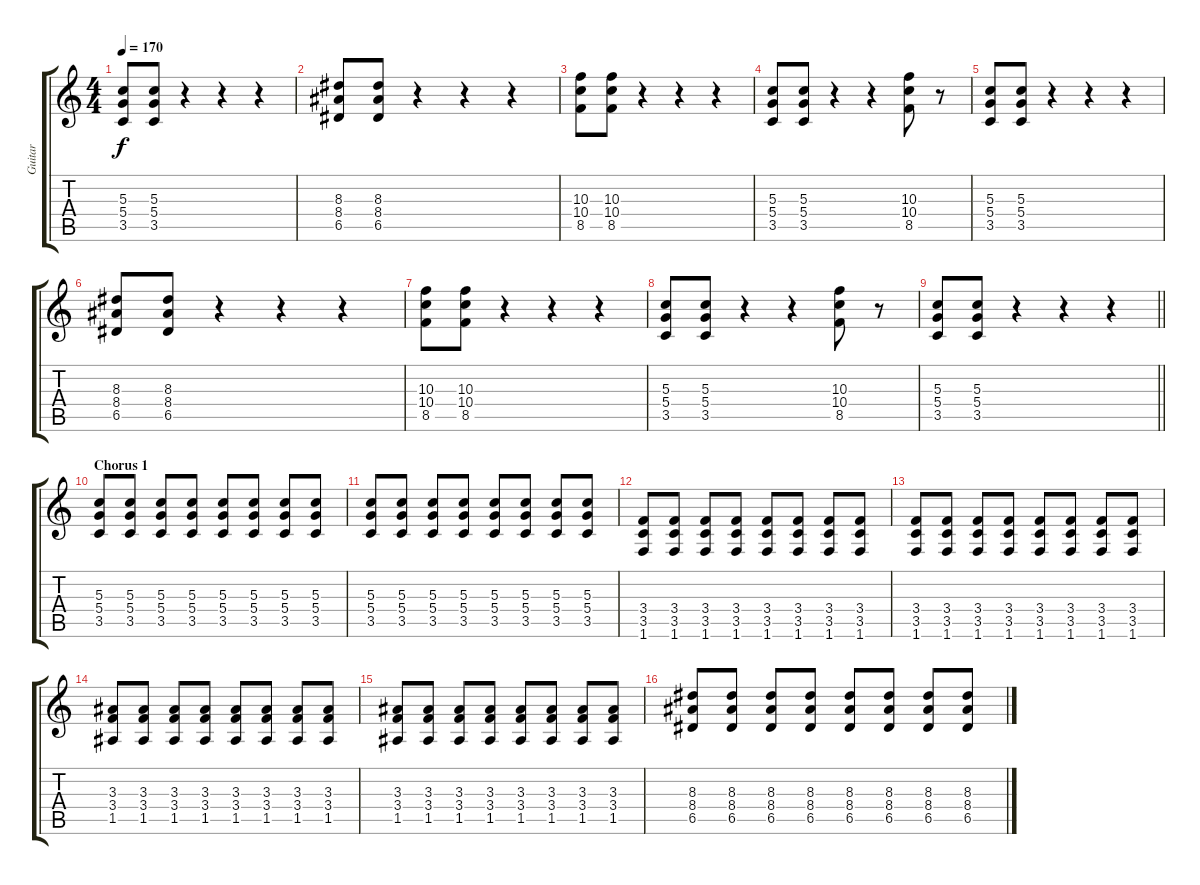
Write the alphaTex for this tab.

\track ("Guitar" "Guitar") {instrument distortionguitar}
\staff {score tabs}
\tuning (E4 B3 G3 D3 A2 E2) {hide}
\ts (4 4)
\tempo 170
\clef g2
\ks c
(5.3 5.4 3.5).8{dy f} (5.3 5.4 3.5).8 r.4 r.4 r.4 |
(8.3 8.4 6.5).8 (8.3 8.4 6.5).8 r.4 r.4 r.4 |
(10.3 10.4 8.5).8 (10.3 10.4 8.5).8 r.4 r.4 r.4 |
(5.3 5.4 3.5).8 (5.3 5.4 3.5).8 r.4 r.4 (10.3 10.4 8.5).8 r.8 |
(5.3 5.4 3.5).8 (5.3 5.4 3.5).8 r.4 r.4 r.4 |
(8.3 8.4 6.5).8 (8.3 8.4 6.5).8 r.4 r.4 r.4 |
(10.3 10.4 8.5).8 (10.3 10.4 8.5).8 r.4 r.4 r.4 |
(5.3 5.4 3.5).8 (5.3 5.4 3.5).8 r.4 r.4 (10.3 10.4 8.5).8 r.8 |
\barLineRight lightlight
(5.3 5.4 3.5).8 (5.3 5.4 3.5).8 r.4 r.4 r.4 |
\section ("" "Chorus 1")
(5.3 5.4 3.5).8 (5.3 5.4 3.5).8 (5.3 5.4 3.5).8 (5.3 5.4 3.5).8 (5.3 5.4 3.5).8 (5.3 5.4 3.5).8 (5.3 5.4 3.5).8 (5.3 5.4 3.5).8 |
(5.3 5.4 3.5).8 (5.3 5.4 3.5).8 (5.3 5.4 3.5).8 (5.3 5.4 3.5).8 (5.3 5.4 3.5).8 (5.3 5.4 3.5).8 (5.3 5.4 3.5).8 (5.3 5.4 3.5).8 |
(3.4 3.5 1.6).8 (3.4 3.5 1.6).8 (3.4 3.5 1.6).8 (3.4 3.5 1.6).8 (3.4 3.5 1.6).8 (3.4 3.5 1.6).8 (3.4 3.5 1.6).8 (3.4 3.5 1.6).8 |
(3.4 3.5 1.6).8 (3.4 3.5 1.6).8 (3.4 3.5 1.6).8 (3.4 3.5 1.6).8 (3.4 3.5 1.6).8 (3.4 3.5 1.6).8 (3.4 3.5 1.6).8 (3.4 3.5 1.6).8 |
(3.3 3.4 1.5).8 (3.3 3.4 1.5).8 (3.3 3.4 1.5).8 (3.3 3.4 1.5).8 (3.3 3.4 1.5).8 (3.3 3.4 1.5).8 (3.3 3.4 1.5).8 (3.3 3.4 1.5).8 |
(3.3 3.4 1.5).8 (3.3 3.4 1.5).8 (3.3 3.4 1.5).8 (3.3 3.4 1.5).8 (3.3 3.4 1.5).8 (3.3 3.4 1.5).8 (3.3 3.4 1.5).8 (3.3 3.4 1.5).8 |
(8.3 8.4 6.5).8 (8.3 8.4 6.5).8 (8.3 8.4 6.5).8 (8.3 8.4 6.5).8 (8.3 8.4 6.5).8 (8.3 8.4 6.5).8 (8.3 8.4 6.5).8 (8.3 8.4 6.5).8
